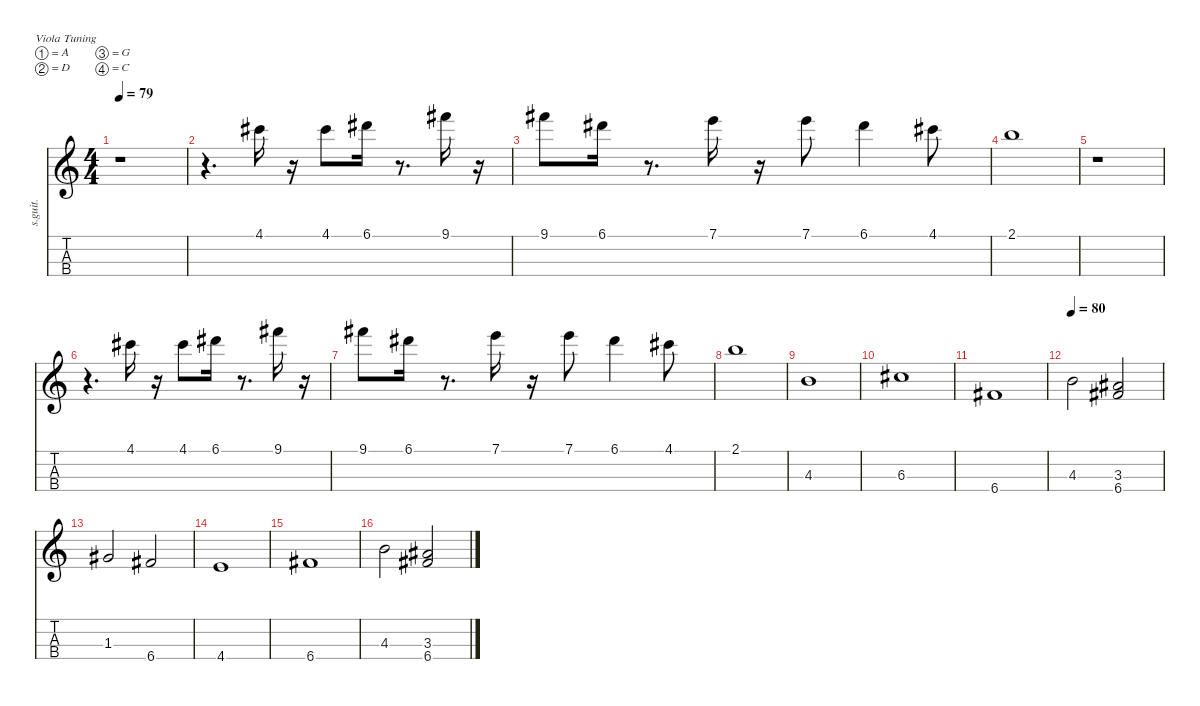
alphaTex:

\defaultSystemsLayout 4
\hideDynamics
\bracketExtendMode nobrackets
\track (" (Viola 2)" "s.guit.") {instrument viola}
\staff {score tabs}
\tuning (A4 D4 G3 C3)
\displaytranspose 12
\ts (4 4)
\tempo 79
\clef g2
\ks c
r.1{dy mf} |
r.4{d} 4.1{acc #}.16{lyrics (0 "") lyrics (1 "") lyrics (2 "") lyrics (3 "") lyrics (4 "")} r.16 4.1{acc #}.8{lyrics (0 "") lyrics (1 "") lyrics (2 "") lyrics (3 "") lyrics (4 "")} 6.1{acc #}.16{lyrics (0 "") lyrics (1 "") lyrics (2 "") lyrics (3 "") lyrics (4 "")} r.8{d} 9.1{acc #}.16{lyrics (0 "") lyrics (1 "") lyrics (2 "") lyrics (3 "") lyrics (4 "")} r.16 |
9.1{acc #}.8{lyrics (0 "") lyrics (1 "") lyrics (2 "") lyrics (3 "") lyrics (4 "")} 6.1{acc #}.16{lyrics (0 "") lyrics (1 "") lyrics (2 "") lyrics (3 "") lyrics (4 "")} r.8{d} 7.1.16{lyrics (0 "") lyrics (1 "") lyrics (2 "") lyrics (3 "") lyrics (4 "")} r.16 7.1.8{lyrics (0 "") lyrics (1 "") lyrics (2 "") lyrics (3 "") lyrics (4 "")} 6.1{acc #}.4{lyrics (0 "") lyrics (1 "") lyrics (2 "") lyrics (3 "") lyrics (4 "")} 4.1{acc #}.8{lyrics (0 "") lyrics (1 "") lyrics (2 "") lyrics (3 "") lyrics (4 "")} |
2.1.1{lyrics (0 "") lyrics (1 "") lyrics (2 "") lyrics (3 "") lyrics (4 "")} |
r.1 |
r.4{d} 4.1{acc #}.16{lyrics (0 "") lyrics (1 "") lyrics (2 "") lyrics (3 "") lyrics (4 "")} r.16 4.1{acc #}.8{lyrics (0 "") lyrics (1 "") lyrics (2 "") lyrics (3 "") lyrics (4 "")} 6.1{acc #}.16{lyrics (0 "") lyrics (1 "") lyrics (2 "") lyrics (3 "") lyrics (4 "")} r.8{d} 9.1{acc #}.16{lyrics (0 "") lyrics (1 "") lyrics (2 "") lyrics (3 "") lyrics (4 "")} r.16 |
9.1{acc #}.8{lyrics (0 "") lyrics (1 "") lyrics (2 "") lyrics (3 "") lyrics (4 "")} 6.1{acc #}.16{lyrics (0 "") lyrics (1 "") lyrics (2 "") lyrics (3 "") lyrics (4 "")} r.8{d} 7.1.16{lyrics (0 "") lyrics (1 "") lyrics (2 "") lyrics (3 "") lyrics (4 "")} r.16 7.1.8{lyrics (0 "") lyrics (1 "") lyrics (2 "") lyrics (3 "") lyrics (4 "")} 6.1{acc #}.4{lyrics (0 "") lyrics (1 "") lyrics (2 "") lyrics (3 "") lyrics (4 "")} 4.1{acc #}.8{lyrics (0 "") lyrics (1 "") lyrics (2 "") lyrics (3 "") lyrics (4 "")} |
2.1.1{lyrics (0 "") lyrics (1 "") lyrics (2 "") lyrics (3 "") lyrics (4 "")} |
4.3.1{lyrics (0 "") lyrics (1 "") lyrics (2 "") lyrics (3 "") lyrics (4 "") dy mp} |
6.3{acc #}.1{lyrics (0 "") lyrics (1 "") lyrics (2 "") lyrics (3 "") lyrics (4 "")} |
6.4{acc #}.1{lyrics (0 "") lyrics (1 "") lyrics (2 "") lyrics (3 "") lyrics (4 "")} |
\tempo 80
4.3.2{lyrics (0 "") lyrics (1 "") lyrics (2 "") lyrics (3 "") lyrics (4 "")} (3.3{acc #} 6.4{acc #}).2{lyrics (0 "") lyrics (1 "") lyrics (2 "") lyrics (3 "") lyrics (4 "")} |
1.3{acc #}.2{lyrics (0 "") lyrics (1 "") lyrics (2 "") lyrics (3 "") lyrics (4 "")} 6.4{acc #}.2{lyrics (0 "") lyrics (1 "") lyrics (2 "") lyrics (3 "") lyrics (4 "")} |
4.4.1{lyrics (0 "") lyrics (1 "") lyrics (2 "") lyrics (3 "") lyrics (4 "")} |
6.4{acc #}.1{lyrics (0 "") lyrics (1 "") lyrics (2 "") lyrics (3 "") lyrics (4 "")} |
4.3.2{lyrics (0 "") lyrics (1 "") lyrics (2 "") lyrics (3 "") lyrics (4 "")} (3.3{acc #} 6.4{acc #}).2{lyrics (0 "") lyrics (1 "") lyrics (2 "") lyrics (3 "") lyrics (4 "")}
